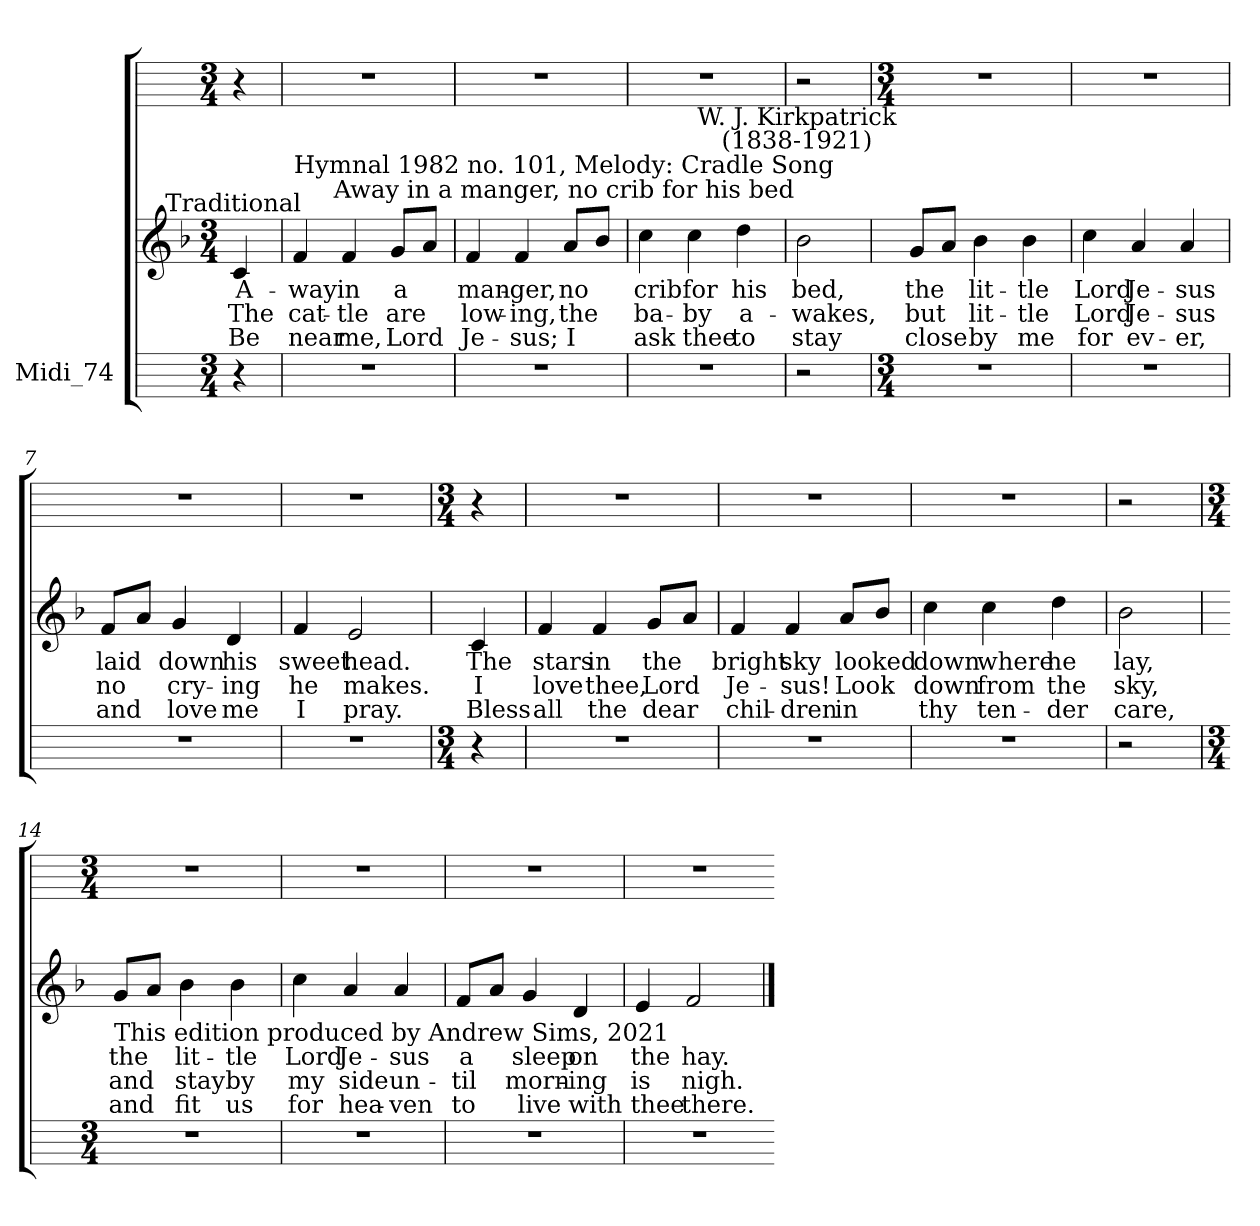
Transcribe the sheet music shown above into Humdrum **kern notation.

**kern	**kern	**text	**text	**text	**kern
*part3	*part2	*part2	*part2	*part2	*part1
*staff3	*staff2	*staff2	*staff2	*staff2	*staff1
*I"Midi_74	*	*	*	*	*
*	*clefG2	*	*	*	*
*	*k[b-]	*	*	*	*
*	*F:	*	*	*	*
*M3/4	*M3/4	*	*	*	*M3/4
=	=	=	=	=	=
!	!LO:TX:a:cj:t=Traditional	!	!	!	!
!	!	!LO:LY:b	!LO:LY:b	!LO:LY:b	!
4r	4c	A-	-The	Be	4r
=1	=1	=1	=1	=1	=1
!	!	!LO:LY:b	!LO:LY:b	!LO:LY:b	!
2.r	4f	way	cat-	-near	2.r
!	!	!LO:LY:b	!LO:LY:b	!LO:LY:b	!
.	4f	in	tle	me,	.
!	!	!LO:LY:b	!LO:LY:b	!LO:LY:b	!
.	8gL	a	are	Lord	.
.	8aJ	.	.	.	.
=2	=2	=2	=2	=2	=2
!	!	!LO:LY:b	!LO:LY:b	!LO:LY:b	!
2.r	4f	man-	-low-	-Je-	2.r
!	!	!LO:LY:b	!LO:LY:b	!LO:LY:b	!
.	4f	-ger,	ing,	sus;	.
!	!LO:TX:a:cj:t=Away in a manger, no crib for his bed	!	!	!	!
!	!LO:TX:a:cj:t=Hymnal 1982 no. 101, Melody&colon; Cradle Song	!	!	!	!
!	!	!LO:LY:b	!LO:LY:b	!LO:LY:b	!
.	8aL	no	the	I	.
.	8b-J	.	.	.	.
=3	=3	=3	=3	=3	=3
!	!	!LO:LY:b	!LO:LY:b	!LO:LY:b	!
2.r	4cc	crib	ba-	-ask	2.r
!	!	!LO:LY:b	!LO:LY:b	!LO:LY:b	!
.	4cc	for	by	thee	.
!	!	!LO:LY:b	!LO:LY:b	!LO:LY:b	!
.	4dd	his	a-	-to	.
=4	=4	=4	=4	=4	=4
!	!LO:TX:a:cj:t=W. J. Kirkpatrick\n(1838-1921)	!	!	!	!
!	!	!LO:LY:b	!LO:LY:b	!LO:LY:b	!
2r	2b-	bed,	wakes,	stay	2r
!!LO:LB:g=z
=5	=5	=5	=5	=5	=5
*M3/4	*	*	*	*	*M3/4
!	!	!LO:LY:b	!LO:LY:b	!LO:LY:b	!
2.r	8gL	the	but	close	2.r
.	8aJ	.	.	.	.
!	!	!LO:LY:b	!LO:LY:b	!LO:LY:b	!
.	4b-	lit-	-lit-	-by	.
!	!	!LO:LY:b	!LO:LY:b	!LO:LY:b	!
.	4b-	tle	tle	me	.
=6	=6	=6	=6	=6	=6
!	!	!LO:LY:b	!LO:LY:b	!LO:LY:b	!
2.r	4cc	Lord	Lord	for	2.r
!	!	!LO:LY:b	!LO:LY:b	!LO:LY:b	!
.	4a	Je-	-Je-	-ev-	.
!	!	!LO:LY:b	!LO:LY:b	!LO:LY:b	!
.	4a	-sus	sus	er,	.
=7	=7	=7	=7	=7	=7
!	!	!LO:LY:b	!LO:LY:b	!LO:LY:b	!
2.r	8fL	laid	no	and	2.r
.	8aJ	.	.	.	.
!	!	!LO:LY:b	!LO:LY:b	!LO:LY:b	!
.	4g	down	cry-	-love	.
!	!	!LO:LY:b	!LO:LY:b	!LO:LY:b	!
.	4d	his	ing	me	.
=8	=8	=8	=8	=8	=8
!	!	!LO:LY:b	!LO:LY:b	!LO:LY:b	!
2.r	4f	sweet	he	I	2.r
!	!	!LO:LY:b	!LO:LY:b	!LO:LY:b	!
.	2e	head.	makes.	pray.	.
!!LO:LB:g=z
=9	=9	=9	=9	=9	=9
*M3/4	*	*	*	*	*M3/4
!	!	!LO:LY:b	!LO:LY:b	!LO:LY:b	!
4r	4c	The	I	Bless	4r
=10	=10	=10	=10	=10	=10
!	!	!LO:LY:b	!LO:LY:b	!LO:LY:b	!
2.r	4f	stars	love	all	2.r
!	!	!LO:LY:b	!LO:LY:b	!LO:LY:b	!
.	4f	in	thee,	the	.
!	!	!LO:LY:b	!LO:LY:b	!LO:LY:b	!
.	8gL	the	Lord	dear	.
.	8aJ	.	.	.	.
=11	=11	=11	=11	=11	=11
!	!	!LO:LY:b	!LO:LY:b	!LO:LY:b	!
2.r	4f	bright	Je-	-chil-	2.r
!	!	!LO:LY:b	!LO:LY:b	!LO:LY:b	!
.	4f	-sky	sus!	dren	.
!	!	!LO:LY:b	!LO:LY:b	!LO:LY:b	!
.	8aL	looked	Look	in	.
.	8b-J	.	.	.	.
=12	=12	=12	=12	=12	=12
!	!	!LO:LY:b	!LO:LY:b	!LO:LY:b	!
2.r	4cc	down	down	thy	2.r
!	!	!LO:LY:b	!LO:LY:b	!LO:LY:b	!
.	4cc	where	from	ten-	.
!	!	!LO:LY:b	!LO:LY:b	!LO:LY:b	!
.	4dd	-he	the	der	.
=13	=13	=13	=13	=13	=13
!	!	!LO:LY:b	!LO:LY:b	!LO:LY:b	!
2r	2b-	lay,	sky,	care,	2r
!!LO:LB:g=z
=14	=14	=14	=14	=14	=14
*M3/4	*	*	*	*	*M3/4
!	!LO:TX:b:t=This edition produced by Andrew Sims, 2021	!	!	!	!
!	!	!LO:LY:b	!LO:LY:b	!LO:LY:b	!
2.r	8gL	the	and	and	2.r
.	8aJ	.	.	.	.
!	!	!LO:LY:b	!LO:LY:b	!LO:LY:b	!
.	4b-	lit-	-stay	fit	.
!	!	!LO:LY:b	!LO:LY:b	!LO:LY:b	!
.	4b-	tle	by	us	.
=15	=15	=15	=15	=15	=15
!	!	!LO:LY:b	!LO:LY:b	!LO:LY:b	!
2.r	4cc	Lord	my	for	2.r
!	!	!LO:LY:b	!LO:LY:b	!LO:LY:b	!
.	4a	Je-	-side	hea-	.
!	!	!LO:LY:b	!LO:LY:b	!LO:LY:b	!
.	4a	-sus	un-	-ven	.
=16	=16	=16	=16	=16	=16
!	!	!LO:LY:b	!LO:LY:b	!LO:LY:b	!
2.r	8fL	a	til	to	2.r
.	8aJ	.	.	.	.
!	!	!LO:LY:b	!LO:LY:b	!LO:LY:b	!
.	4g	sleep	morn-	-live	.
!	!	!LO:LY:b	!LO:LY:b	!LO:LY:b	!
.	4d	on	ing	with	.
=17	=17	=17	=17	=17	=17
!	!	!LO:LY:b	!LO:LY:b	!LO:LY:b	!
2.r	4e	the	is	thee	2.r
!	!	!LO:LY:b	!LO:LY:b	!LO:LY:b	!
.	2f	hay.	nigh.	there.	.
=	==	=	=	=	=
*-	*-	*-	*-	*-	*-
